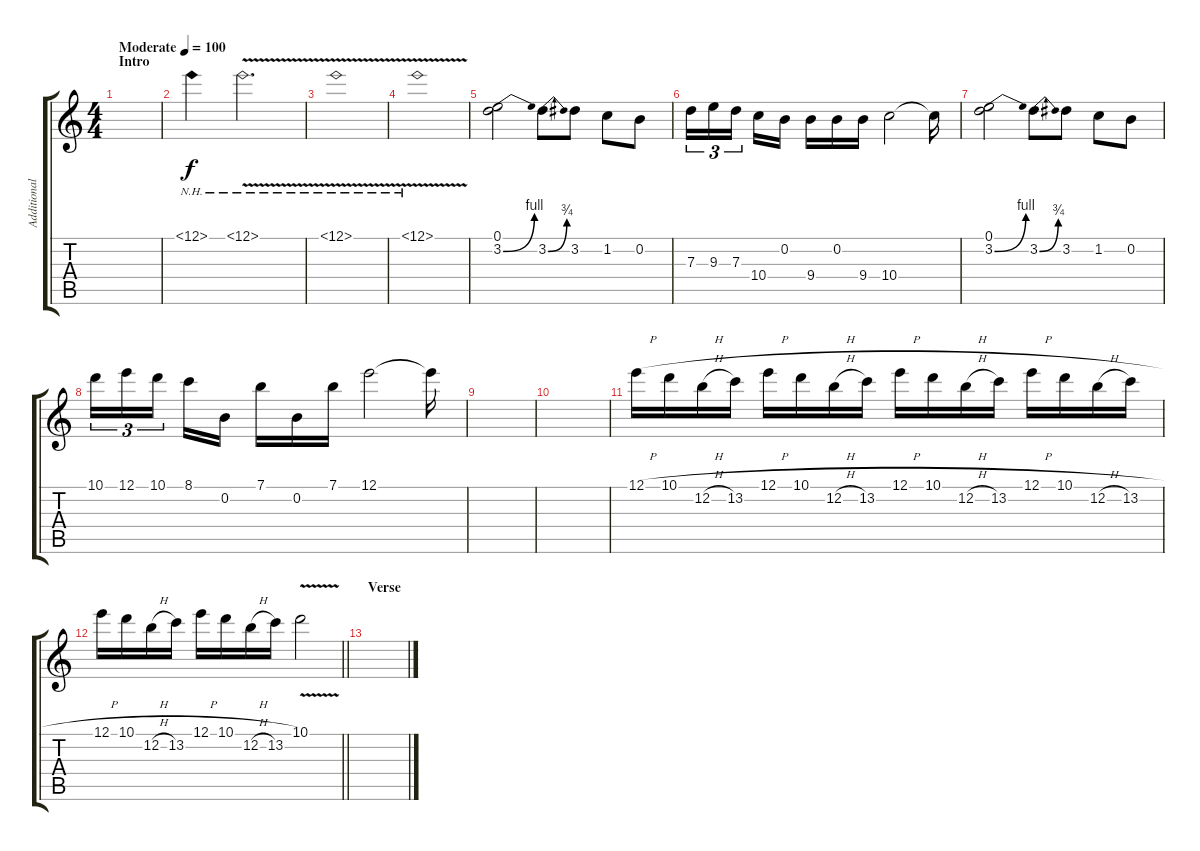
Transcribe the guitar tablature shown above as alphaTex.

\track ("Additional Guitar" "Additional") {instrument distortionguitar}
\staff {score tabs}
\tuning (E4 B3 G3 D3 A2 E2) {hide}
\ts (4 4)
\section ("" "Intro")
\tempo (100 "Moderate")
\clef g2
\ks c
|
12.1{nh}.4{volume 0} 12.1{nh v}.2{d} |
12.1{nh v}.1 |
12.1{nh v}.1 |
(0.1 3.2{be (bend 0 0 60 4)}).2{volume 13} 3.2{be (bend 0 0 60 3)}.8 3.2.8 1.2.8 0.2.8 |
7.3.16{tu (3 2)} 9.3.16{tu (3 2)} 7.3.16{tu (3 2) beam splitsecondary} 10.4.16 0.2.16 9.4.16 0.2.16 9.4.16 10.4.2 10.4{t}.16 |
(0.1 3.2{be (bend 0 0 60 4)}).2{volume 13} 3.2{be (bend 0 0 60 3)}.8 3.2.8 1.2.8 0.2.8 |
10.1.16{tu (3 2)} 12.1.16{tu (3 2)} 10.1.16{tu (3 2) beam splitsecondary} 8.1.16 0.2.16 7.1.16 0.2.16 7.1.16 12.1.2 12.1{t}.16 |
|
|
12.1{h}.16 10.1{h}.16 12.2{h}.16 13.2.16 12.1{h}.16 10.1{h}.16 12.2{h}.16 13.2.16 12.1{h}.16 10.1{h}.16 12.2{h}.16 13.2.16 12.1{h}.16 10.1{h}.16 12.2{h}.16 13.2.16 |
\barLineRight lightlight
12.1{h}.16 10.1{h}.16 12.2{h}.16 13.2.16 12.1{h}.16 10.1{h}.16 12.2{h}.16 13.2.16 10.1{v}.2 |
\section ("" "Verse")
